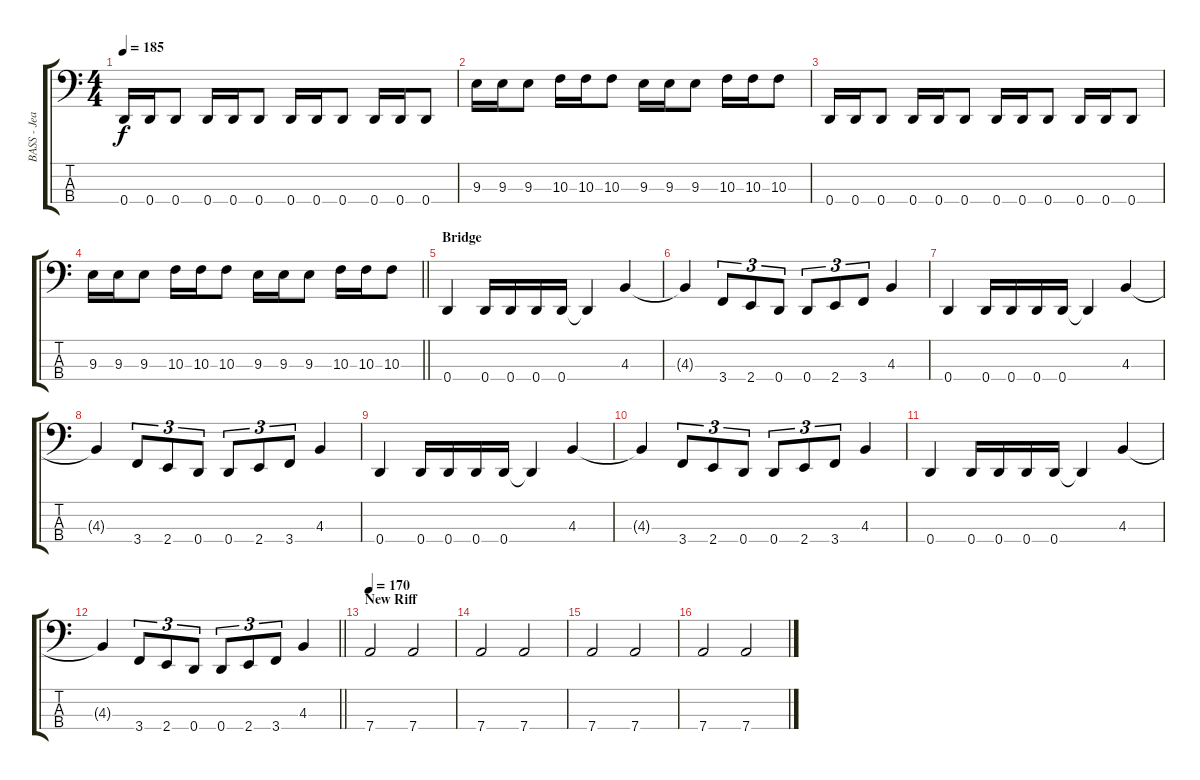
\track ("BASS - Jean Michel Labadie" "BASS - Jea") {instrument electricbasspick}
\staff {score tabs}
\tuning (F2 C2 G1 D1) {hide}
\ts (4 4)
\tempo 185
\clef f4
\ks c
0.4.16{dy f} 0.4.16 0.4.8 0.4.16 0.4.16 0.4.8 0.4.16 0.4.16 0.4.8 0.4.16 0.4.16 0.4.8 |
9.3.16 9.3.16 9.3.8 10.3.16 10.3.16 10.3.8 9.3.16 9.3.16 9.3.8 10.3.16 10.3.16 10.3.8 |
0.4.16 0.4.16 0.4.8 0.4.16 0.4.16 0.4.8 0.4.16 0.4.16 0.4.8 0.4.16 0.4.16 0.4.8 |
\barLineRight lightlight
9.3.16 9.3.16 9.3.8 10.3.16 10.3.16 10.3.8 9.3.16 9.3.16 9.3.8 10.3.16 10.3.16 10.3.8 |
\section ("" "Bridge")
0.4.4 0.4.16 0.4.16 0.4.16 0.4.16 0.4{t}.4 4.3.4 |
4.3{t}.4 3.4.8{tu (3 2)} 2.4.8{tu (3 2)} 0.4.8{tu (3 2)} 0.4.8{tu (3 2)} 2.4.8{tu (3 2)} 3.4.8{tu (3 2)} 4.3.4 |
0.4.4 0.4.16 0.4.16 0.4.16 0.4.16 0.4{t}.4 4.3.4 |
4.3{t}.4 3.4.8{tu (3 2)} 2.4.8{tu (3 2)} 0.4.8{tu (3 2)} 0.4.8{tu (3 2)} 2.4.8{tu (3 2)} 3.4.8{tu (3 2)} 4.3.4 |
0.4.4 0.4.16 0.4.16 0.4.16 0.4.16 0.4{t}.4 4.3.4 |
4.3{t}.4 3.4.8{tu (3 2)} 2.4.8{tu (3 2)} 0.4.8{tu (3 2)} 0.4.8{tu (3 2)} 2.4.8{tu (3 2)} 3.4.8{tu (3 2)} 4.3.4 |
0.4.4 0.4.16 0.4.16 0.4.16 0.4.16 0.4{t}.4 4.3.4 |
\barLineRight lightlight
4.3{t}.4 3.4.8{tu (3 2)} 2.4.8{tu (3 2)} 0.4.8{tu (3 2)} 0.4.8{tu (3 2)} 2.4.8{tu (3 2)} 3.4.8{tu (3 2)} 4.3.4 |
\section ("" "New Riff")
\tempo 170
7.4.2 7.4.2 |
7.4.2 7.4.2 |
7.4.2 7.4.2 |
7.4.2 7.4.2
